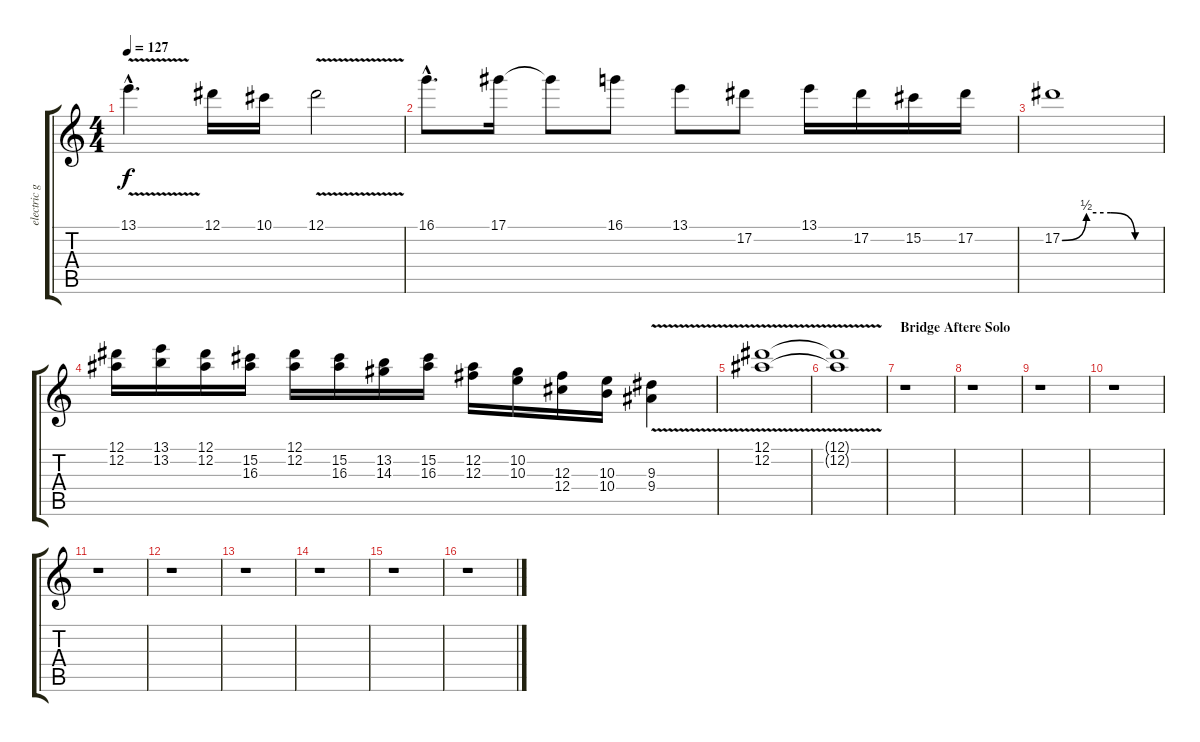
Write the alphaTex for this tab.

\track ("electric guitar II" "electric g") {instrument distortionguitar}
\staff {score tabs}
\tuning (Eb4 Bb3 Gb3 Db3 Ab2 Eb2) {hide}
\ts (4 4)
\tempo 127
\clef g2
\ks c
13.1{v hac}.4{d dy f} 12.1.16 10.1.16 12.1{v}.2 |
16.1{hac}.8{d} 17.1.16 17.1{t}.8 16.1.8 13.1.8 17.2.8 13.1.16 17.2.16 15.2.16 17.2.16 |
17.2{be (custom 0 0 15 2 30 2 45 0 60 0)}.1 |
(12.1 12.2).16 (13.1 13.2).16 (12.1 12.2).16 (15.2 16.3).16 (12.1 12.2).16 (15.2 16.3).16 (13.2 14.3).16 (15.2 16.3).16 (12.2 12.3).16 (10.2 10.3).16 (12.3 12.4).16 (10.3 10.4).16 (9.3{v} 9.4{v}).4 |
(12.1{v} 12.2{v}).1 |
(12.1{t} 12.2{t}).1 |
\section ("" "Bridge Aftere Solo")
r.1 |
r.1 |
r.1 |
r.1 |
r.1 |
r.1 |
r.1 |
r.1 |
r.1 |
r.1
